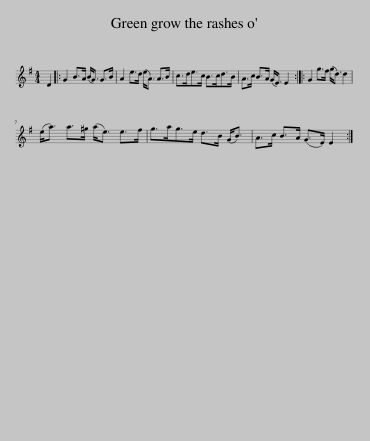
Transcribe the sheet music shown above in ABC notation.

X:1
L:1/8
M:4/4
I:linebreak $
K:G
V:1 treble
V:1
 D2 |: G2 B>A (B<G) G>B | A2 e>d (e<A) A>B | c>de>c B>cd>B | A>c B>A (G<E) E2 :: %5
 G2 g>f (g<d) d2 |$ (e<a) a>^g (a<e) e>f | g>ag>e d>B (G<B) | A>c B>A (G>E) E2 :| %9
